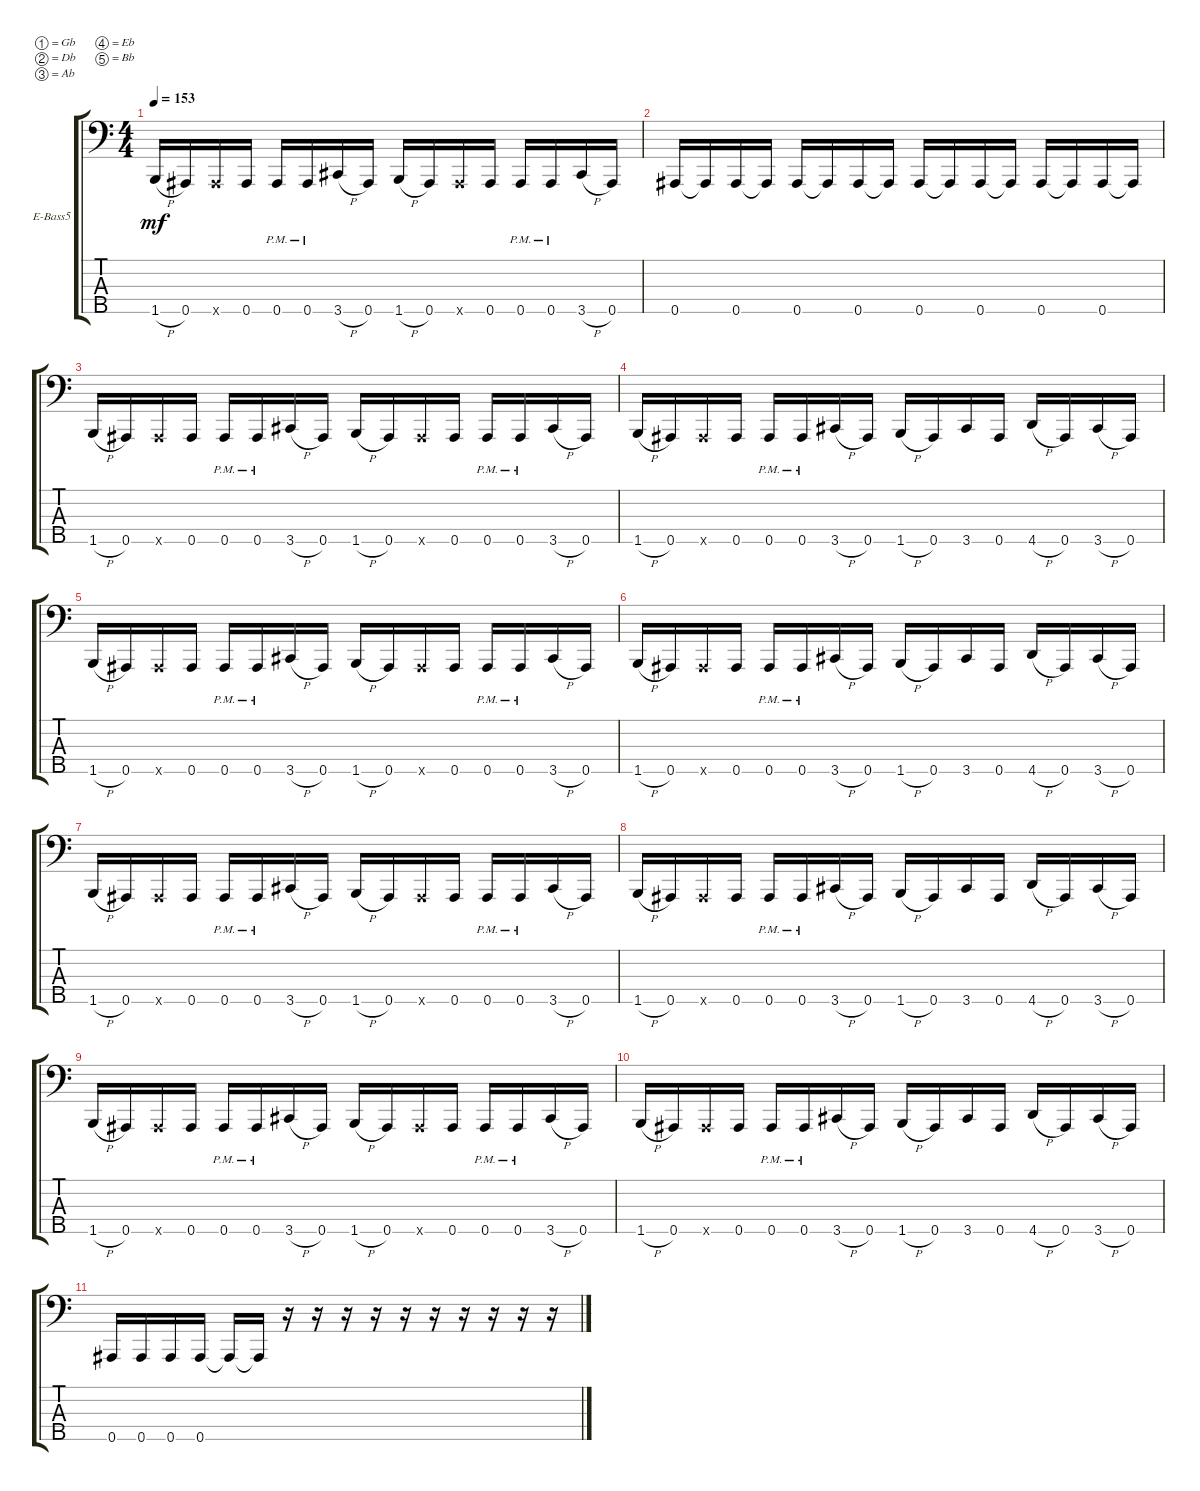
\bracketExtendMode groupsimilarinstruments
\firstSystemTrackNameOrientation horizontal
\otherSystemsTrackNameOrientation horizontal
\track ("Electric Bass" "E-Bass5") {instrument electricbassfinger}
\staff {score tabs}
\tuning (Gb2 Db2 Ab1 Eb1 Bb0)
\ts (4 4)
\tempo 153
\clef f4
\scale
0.333333
\ks c
1.5{h}.16{dy mf} 0.5.16 0.5{x}.16 0.5.16 0.5{pm}.16 0.5{pm}.16 3.5{h}.16 0.5.16 1.5{h}.16 0.5.16 0.5{x}.16 0.5.16 0.5{pm}.16 0.5{pm}.16 3.5{h}.16 0.5.16 |
\scale
0.333333 0.5.16 0.5{t}.16 0.5.16 0.5{t}.16 0.5.16 0.5{t}.16 0.5.16 0.5{t}.16 0.5.16 0.5{t}.16 0.5.16 0.5{t}.16 0.5.16 0.5{t}.16 0.5.16 0.5{t}.16 |
\scale
0.333333 1.5{h}.16 0.5.16 0.5{x}.16 0.5.16 0.5{pm}.16 0.5{pm}.16 3.5{h}.16 0.5.16 1.5{h}.16 0.5.16 0.5{x}.16 0.5.16 0.5{pm}.16 0.5{pm}.16 3.5{h}.16 0.5.16 |
\scale
0.333333 1.5{h}.16 0.5.16 0.5{x}.16 0.5.16 0.5{pm}.16 0.5{pm}.16 3.5{h}.16 0.5.16 1.5{h}.16 0.5.16 3.5.16 0.5.16 4.5{h}.16 0.5.16 3.5{h}.16 0.5.16 |
\scale
0.333333 1.5{h}.16 0.5.16 0.5{x}.16 0.5.16 0.5{pm}.16 0.5{pm}.16 3.5{h}.16 0.5.16 1.5{h}.16 0.5.16 0.5{x}.16 0.5.16 0.5{pm}.16 0.5{pm}.16 3.5{h}.16 0.5.16 |
\scale
0.333333 1.5{h}.16 0.5.16 0.5{x}.16 0.5.16 0.5{pm}.16 0.5{pm}.16 3.5{h}.16 0.5.16 1.5{h}.16 0.5.16 3.5.16 0.5.16 4.5{h}.16 0.5.16 3.5{h}.16 0.5.16 |
\scale
0.333333 1.5{h}.16 0.5.16 0.5{x}.16 0.5.16 0.5{pm}.16 0.5{pm}.16 3.5{h}.16 0.5.16 1.5{h}.16 0.5.16 0.5{x}.16 0.5.16 0.5{pm}.16 0.5{pm}.16 3.5{h}.16 0.5.16 |
\scale
0.333333 1.5{h}.16 0.5.16 0.5{x}.16 0.5.16 0.5{pm}.16 0.5{pm}.16 3.5{h}.16 0.5.16 1.5{h}.16 0.5.16 3.5.16 0.5.16 4.5{h}.16 0.5.16 3.5{h}.16 0.5.16 |
\scale
0.333333 1.5{h}.16 0.5.16 0.5{x}.16 0.5.16 0.5{pm}.16 0.5{pm}.16 3.5{h}.16 0.5.16 1.5{h}.16 0.5.16 0.5{x}.16 0.5.16 0.5{pm}.16 0.5{pm}.16 3.5{h}.16 0.5.16 |
\scale
0.333333 1.5{h}.16 0.5.16 0.5{x}.16 0.5.16 0.5{pm}.16 0.5{pm}.16 3.5{h}.16 0.5.16 1.5{h}.16 0.5.16 3.5.16 0.5.16 4.5{h}.16 0.5.16 3.5{h}.16 0.5.16 |
\scale
0.333333 0.5.16 0.5.16 0.5.16 0.5.16 0.5{t}.16 0.5{t}.16 r.16 r.16 r.16 r.16 r.16 r.16 r.16 r.16 r.16 r.16 |
\scale
0.333333 |
\scale
0.333333 |
\scale
0.333333
